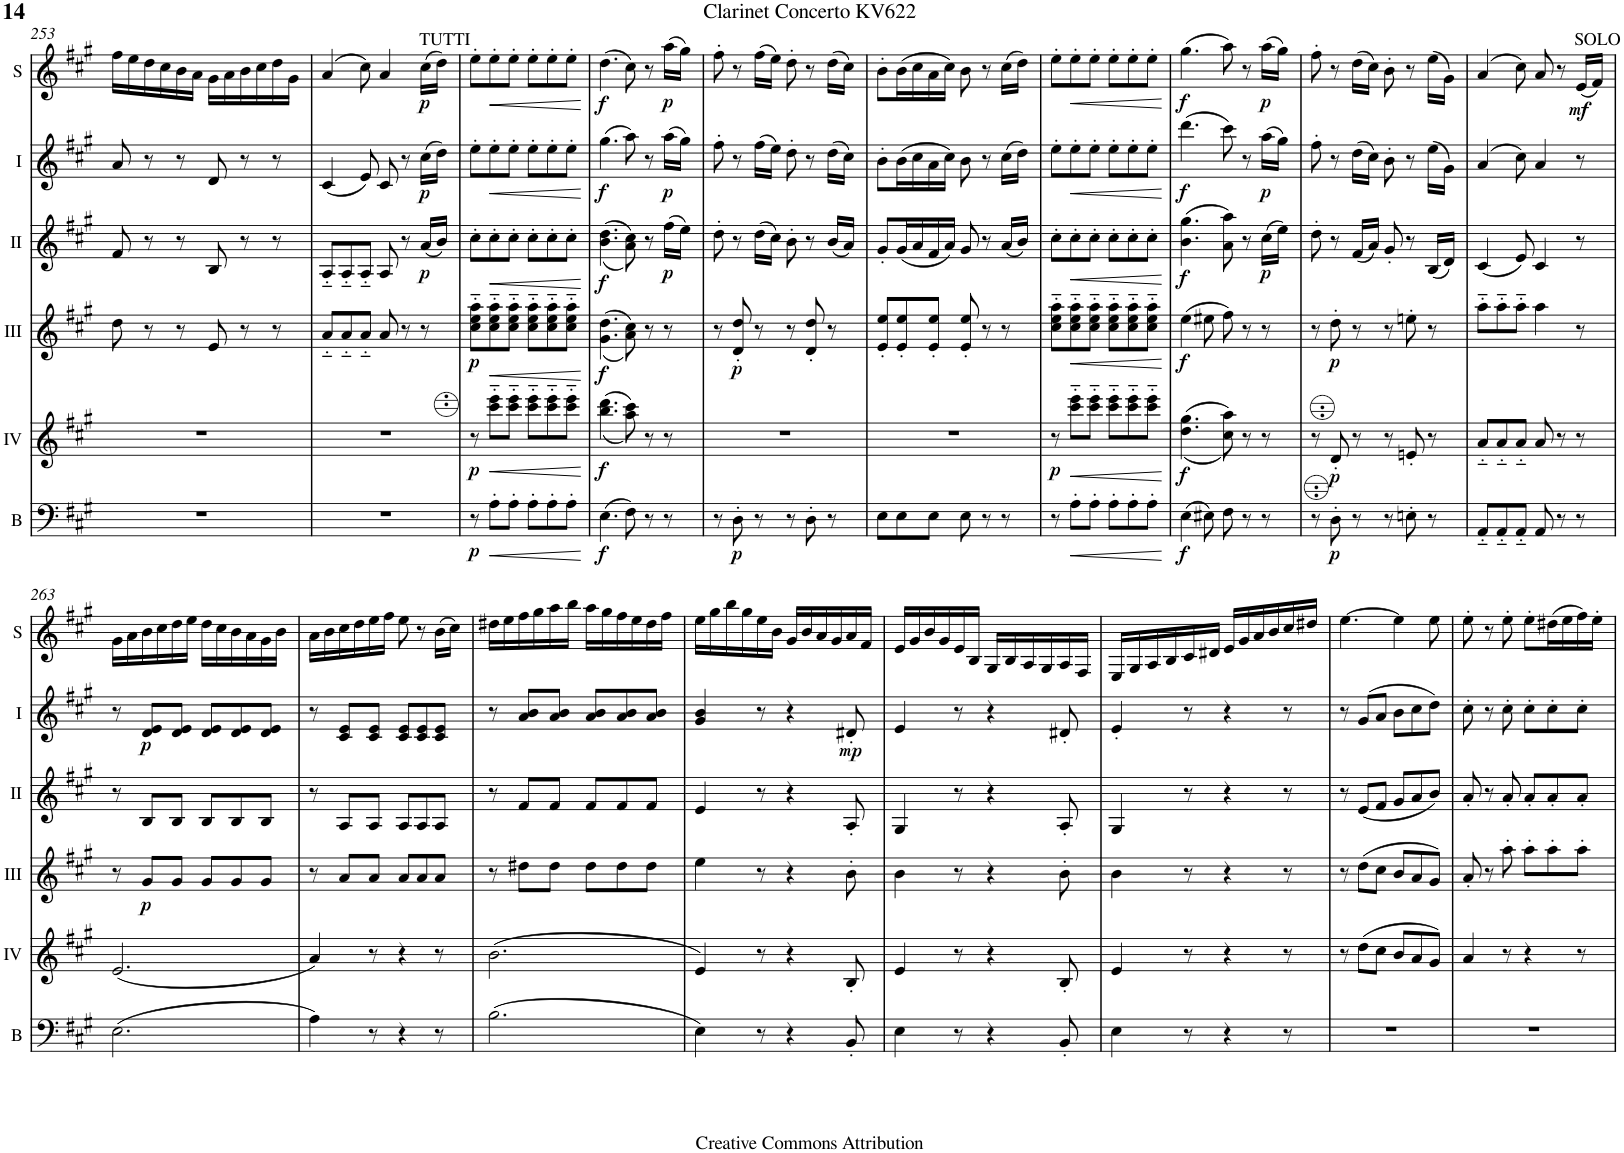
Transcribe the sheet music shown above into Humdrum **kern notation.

**kern	**dynam	**kern	**dynam	**kern	**dynam	**kern	**dynam	**kern	**dynam	**kern	**dynam
*part6	*part6	*part5	*part5	*part4	*part4	*part3	*part3	*part2	*part2	*part1	*part1
*staff6	*staff6	*staff5	*staff5	*staff4	*staff4	*staff3	*staff3	*staff2	*staff2	*staff1	*staff1
*I"Bass	*	*I"Acc. 4	*	*I"Acc. 3	*	*I"Acc. 2	*	*I"Acc. 1	*	*I"Solo bayan	*
*I'B	*	*	*	*	*	*	*	*	*	*I'S	*
!!LO:PB:g=z
*clefF4	*	*clefG2	*	*clefG2	*	*clefG2	*	*clefG2	*	*clefG2	*
*Trd7c12	*	*Trd7c12	*	*Trd7c12	*	*	*	*	*	*	*
*k[f#c#g#]	*	*k[f#c#g#]	*	*k[f#c#g#]	*	*k[f#c#g#]	*	*k[f#c#g#]	*	*k[f#c#g#]	*
*M6/8	*	*M6/8	*	*M6/8	*	*M6/8	*	*M6/8	*	*M6/8	*
=253	=253	=253	=253	=253	=253	=253	=253	=253	=253	=253	=253
2.r	.	2.r	.	8dd\	.	8f#/	.	8a/	.	16ff#\LL	.
.	.	.	.	.	.	.	.	.	.	16ee\	.
.	.	.	.	8r	.	8r	.	8r	.	16dd\	.
.	.	.	.	.	.	.	.	.	.	16cc#\	.
.	.	.	.	8r	.	8r	.	8r	.	16b\	.
.	.	.	.	.	.	.	.	.	.	16a\JJ	.
.	.	.	.	8e/	.	8B/	.	8d/	.	16g#\LL	.
.	.	.	.	.	.	.	.	.	.	16a\	.
.	.	.	.	8r	.	8r	.	8r	.	16b\	.
.	.	.	.	.	.	.	.	.	.	16cc#\	.
.	.	.	.	8r	.	8r	.	8r	.	16dd\	.
.	.	.	.	.	.	.	.	.	.	16g#\JJ	.
=254	=254	=254	=254	=254	=254	=254	=254	=254	=254	=254	=254
2.r	.	2.r	.	8a/L	.	8A/L	.	(4c#/	.	(4a/	.
.	.	.	.	8a/	.	8A/	.	.	.	.	.
.	.	.	.	8a/J	.	8A/J	.	8e/)	.	8cc#\)	.
.	.	.	.	8a/	.	8A/	.	8c#/	.	4a/	.
.	.	.	.	8r	.	8r	.	8r	.	.	.
!	!	!	!	!	!	!	!	!	!	!LO:TX:a:t=TUTTI	!
!	!	!	!	!	!	!	!LO:DY:b	!	!LO:DY:b	!	!LO:DY:b
.	.	.	.	8r	.	(16a/LL	p	(16cc#\LL	p	(16cc#\LL	p
.	.	.	.	.	.	16b/JJ)	.	16dd\JJ)	.	16dd\JJ)	.
=255	=255	=255	=255	=255	=255	=255	=255	=255	=255	=255	=255
!	!LO:DY:b	!	!LO:DY:b	!	!LO:DY:b	!	!	!	!	!	!
8r	p	8r	p	8cc#\ 8ee\ 8aa\L	p	8cc#'\L	.	8ee'\L	.	8ee'\L	.
!	!LO:HP:b	!	!LO:HP:b	!	!LO:HP:b	!	!LO:HP:b	!	!LO:HP:b	!	!LO:HP:b
8A'\L	<	8cccc#\ 8eeee\L	<	8cc#\ 8ee\ 8aa\	<	8cc#'\	<	8ee'\	<	8ee'\	<
8A'\J	.	8cccc#\ 8eeee\J	.	8cc#\ 8ee\ 8aa\J	.	8cc#'\J	.	8ee'\J	.	8ee'\J	.
8A'\L	.	8cccc#\ 8eeee\L	.	8cc#\ 8ee\ 8aa\L	.	8cc#'\L	.	8ee'\L	.	8ee'\L	.
8A'\	.	8cccc#\ 8eeee\	.	8cc#\ 8ee\ 8aa\	.	8cc#'\	.	8ee'\	.	8ee'\	.
8A'\J	.	8cccc#\ 8eeee\J	.	8cc#\ 8ee\ 8aa\J	.	8cc#'\J	.	8ee'\J	.	8ee'\J	.
.	[	.	[	.	[	.	[	.	[	.	[
=256	=256	=256	=256	=256	=256	=256	=256	=256	=256	=256	=256
!	!LO:DY:b	!	!LO:DY:b	!	!LO:DY:b	!	!LO:DY:b	!	!LO:DY:b	!	!LO:DY:b
(4.E\	f	(<(4.bbb\ 4.dddd\	f	(<(4.g#\ 4.dd\	f	((<4.b\ 4.dd\	f	(4.gg#\	f	(4.dd\	f
8F#\)	.	8aaa\ 8cccc#\))	.	8a\ 8cc#\))	.	8a\ 8cc#\))	.	8aa\)	.	8cc#\)	.
8r	.	8r	.	8r	.	8r	.	8r	.	8r	.
!	!	!	!	!	!	!	!LO:DY:b	!	!LO:DY:b	!	!LO:DY:b
8r	.	8r	.	8r	.	(16ff#\LL	p	(16aa\LL	p	(16aa\LL	p
.	.	.	.	.	.	16ee\JJ)	.	16gg#\JJ)	.	16gg#\JJ)	.
=257	=257	=257	=257	=257	=257	=257	=257	=257	=257	=257	=257
8r	.	2.r	.	8r	.	8dd'\	.	8ff#'\	.	8ff#'\	.
!	!LO:DY:b	!	!	!	!LO:DY:b	!	!	!	!	!	!
8D'\	p	.	.	8d/' 8dd/'	p	8r	.	8r	.	8r	.
8r	.	.	.	8r	.	(16dd\LL	.	(16ff#\LL	.	(16ff#\LL	.
.	.	.	.	.	.	16cc#\JJ)	.	16ee\JJ)	.	16ee\JJ)	.
8r	.	.	.	8r	.	8b'\	.	8dd'\	.	8dd'\	.
8D'\	.	.	.	8d/' 8dd/'	.	8r	.	8r	.	8r	.
8r	.	.	.	8r	.	(16b/LL	.	(16dd\LL	.	(16dd\LL	.
.	.	.	.	.	.	16a/JJ)	.	16cc#\JJ)	.	16cc#\JJ)	.
=258	=258	=258	=258	=258	=258	=258	=258	=258	=258	=258	=258
8E\L	.	2.r	.	8e/' 8ee/'L	.	8g#'/L	.	8b'\L	.	8b'\L	.
8E\	.	.	.	8e/' 8ee/'	.	(16g#/L	.	(16b\L	.	(16b\L	.
.	.	.	.	.	.	16a/	.	16cc#\	.	16cc#\	.
8E\J	.	.	.	8e/' 8ee/'J	.	16f#/	.	16a\	.	16a\	.
.	.	.	.	.	.	16a/JJ)	.	16cc#\JJ)	.	16cc#\JJ)	.
8E\	.	.	.	8e/' 8ee/'	.	8g#/	.	8b\	.	8b\	.
8r	.	.	.	8r	.	8r	.	8r	.	8r	.
8r	.	.	.	8r	.	(16a/LL	.	(16cc#\LL	.	(16cc#\LL	.
.	.	.	.	.	.	16b/JJ)	.	16dd\JJ)	.	16dd\JJ)	.
=259	=259	=259	=259	=259	=259	=259	=259	=259	=259	=259	=259
!	!	!	!LO:DY:b	!	!	!	!	!	!	!	!
8r	.	8r	p	8cc#\ 8ee\ 8aa\L	.	8cc#'\L	.	8ee'\L	.	8ee'\L	.
!	!LO:HP:b	!	!LO:HP:b	!	!LO:HP:b	!	!LO:HP:b	!	!LO:HP:b	!	!LO:HP:b
8A'\L	<	8cccc#\ 8eeee\L	<	8cc#\ 8ee\ 8aa\	<	8cc#'\	<	8ee'\	<	8ee'\	<
8A'\J	.	8cccc#\ 8eeee\J	.	8cc#\ 8ee\ 8aa\J	.	8cc#'\J	.	8ee'\J	.	8ee'\J	.
8A'\L	.	8cccc#\ 8eeee\L	.	8cc#\ 8ee\ 8aa\L	.	8cc#'\L	.	8ee'\L	.	8ee'\L	.
8A'\	.	8cccc#\ 8eeee\	.	8cc#\ 8ee\ 8aa\	.	8cc#'\	.	8ee'\	.	8ee'\	.
8A'\J	.	8cccc#\ 8eeee\J	.	8cc#\ 8ee\ 8aa\J	.	8cc#'\J	.	8ee'\J	.	8ee'\J	.
.	[	.	[	.	[	.	[	.	[	.	[
=260	=260	=260	=260	=260	=260	=260	=260	=260	=260	=260	=260
!	!LO:DY:b	!	!LO:DY:b	!	!LO:DY:b	!	!LO:DY:b	!	!LO:DY:b	!	!LO:DY:b
(4E\	f	(<(4.ddd\ 4.ggg#\	f	(4ee\	f	(4.b\ 4.gg#\	f	(4.ddd\	f	(4.gg#\	f
8E#X\)	.	.	.	8ee#X\	.	.	.	.	.	.	.
8F#\	.	8ccc#\ 8aaa\))	.	8ff#\)	.	8a\ 8aa\)	.	8ccc#\)	.	8aa\)	.
8r	.	8r	.	8r	.	8r	.	8r	.	8r	.
!	!	!	!	!	!	!	!LO:DY:b	!	!LO:DY:b	!	!LO:DY:b
8r	.	8r	.	8r	.	(16cc#\LL	p	(16aa\LL	p	(16aa\LL	p
.	.	.	.	.	.	16ee\JJ)	.	16gg#\JJ)	.	16gg#\JJ)	.
=261	=261	=261	=261	=261	=261	=261	=261	=261	=261	=261	=261
8r	.	8r	.	8r	.	8dd'\	.	8ff#'\	.	8ff#'\	.
!	!LO:DY:b	!	!LO:DY:b	!	!LO:DY:b	!	!	!	!	!	!
8D'\	p	8d'/	p	8dd'\	p	8r	.	8r	.	8r	.
8r	.	8r	.	8r	.	(16f#/LL	.	(16dd\LL	.	(16dd\LL	.
.	.	.	.	.	.	16a/JJ)	.	16cc#\JJ)	.	16cc#\JJ)	.
8r	.	8r	.	8r	.	8g#'/	.	8b'\	.	8b'\	.
8En'\	.	8en'/	.	8een'\	.	8r	.	8r	.	8r	.
8r	.	8r	.	8r	.	(16B/LL	.	(16ee\LL	.	(16ee\LL	.
.	.	.	.	.	.	16d/JJ)	.	16g#\JJ)	.	16g#\JJ)	.
=262	=262	=262	=262	=262	=262	=262	=262	=262	=262	=262	=262
8AA/L	.	8a/L	.	8aa\L	.	(4c#/	.	(4a/	.	(4a/	.
8AA/	.	8a/	.	8aa\	.	.	.	.	.	.	.
8AA/J	.	8a/J	.	8aa\J	.	8e/)	.	8cc#\)	.	8cc#\)	.
8AA/	.	8a/	.	4aa\	.	4c#/	.	4a/	.	8a/	.
8r	.	8r	.	.	.	.	.	.	.	8r	.
!	!	!	!	!	!	!	!	!	!	!LO:TX:a:t=SOLO	!
!	!	!	!	!	!	!	!	!	!	!	!LO:DY:b
8r	.	8r	.	8r	.	8r	.	8r	.	(16e/LL	mf
.	.	.	.	.	.	.	.	.	.	16f#/JJ)	.
!!LO:LB:g=z
=263	=263	=263	=263	=263	=263	=263	=263	=263	=263	=263	=263
(2.E\	.	(2.e/	.	8r	.	8r	.	8r	.	16g#\LL	.
.	.	.	.	.	.	.	.	.	.	16a\	.
!	!	!	!	!	!LO:DY:b	!	!	!	!LO:DY:b	!	!
.	.	.	.	8g#/L	p	8B/L	.	8d/ 8e/L	p	16b\	.
.	.	.	.	.	.	.	.	.	.	16cc#\	.
.	.	.	.	8g#/J	.	8B/J	.	8d/ 8e/J	.	16dd\	.
.	.	.	.	.	.	.	.	.	.	16ee\JJ	.
.	.	.	.	8g#/L	.	8B/L	.	8d/ 8e/L	.	16dd\LL	.
.	.	.	.	.	.	.	.	.	.	16cc#\	.
.	.	.	.	8g#/	.	8B/	.	8d/ 8e/	.	16b\	.
.	.	.	.	.	.	.	.	.	.	16a\	.
.	.	.	.	8g#/J	.	8B/J	.	8d/ 8e/J	.	16g#\	.
.	.	.	.	.	.	.	.	.	.	16b\JJ	.
=264	=264	=264	=264	=264	=264	=264	=264	=264	=264	=264	=264
4A\)	.	4a/)	.	8r	.	8r	.	8r	.	16a\LL	.
.	.	.	.	.	.	.	.	.	.	16b\	.
.	.	.	.	8a/L	.	8A/L	.	8c#/ 8e/L	.	16cc#\	.
.	.	.	.	.	.	.	.	.	.	16dd\	.
8r	.	8r	.	8a/J	.	8A/J	.	8c#/ 8e/J	.	16ee\	.
.	.	.	.	.	.	.	.	.	.	16ff#\JJ	.
4r	.	4r	.	8a/L	.	8A/L	.	8c#/ 8e/L	.	8ee\	.
.	.	.	.	8a/	.	8A/	.	8c#/ 8e/	.	8r	.
8r	.	8r	.	8a/J	.	8A/J	.	8c#/ 8e/J	.	(16b\LL	.
.	.	.	.	.	.	.	.	.	.	16cc#\JJ)	.
=265	=265	=265	=265	=265	=265	=265	=265	=265	=265	=265	=265
(2.B\	.	(2.b\	.	8r	.	8r	.	8r	.	16dd#X\LL	.
.	.	.	.	.	.	.	.	.	.	16ee\	.
.	.	.	.	8dd#X\L	.	8f#/L	.	8a/ 8b/L	.	16ff#\	.
.	.	.	.	.	.	.	.	.	.	16gg#\	.
.	.	.	.	8dd#\J	.	8f#/J	.	8a/ 8b/J	.	16aa\	.
.	.	.	.	.	.	.	.	.	.	16bb\JJ	.
.	.	.	.	8dd#\L	.	8f#/L	.	8a/ 8b/L	.	16aa\LL	.
.	.	.	.	.	.	.	.	.	.	16gg#\	.
.	.	.	.	8dd#\	.	8f#/	.	8a/ 8b/	.	16ff#\	.
.	.	.	.	.	.	.	.	.	.	16ee\	.
.	.	.	.	8dd#\J	.	8f#/J	.	8a/ 8b/J	.	16dd#\	.
.	.	.	.	.	.	.	.	.	.	16ff#\JJ	.
=266	=266	=266	=266	=266	=266	=266	=266	=266	=266	=266	=266
4E\)	.	4e/)	.	4ee\	.	4e/	.	4g#/ 4b/	.	16ee\LL	.
.	.	.	.	.	.	.	.	.	.	16gg#\	.
.	.	.	.	.	.	.	.	.	.	16bb\	.
.	.	.	.	.	.	.	.	.	.	16gg#\	.
8r	.	8r	.	8r	.	8r	.	8r	.	16ee\	.
.	.	.	.	.	.	.	.	.	.	16b\JJ	.
4r	.	4r	.	4r	.	4r	.	4r	.	16g#/LL	.
.	.	.	.	.	.	.	.	.	.	16b/	.
.	.	.	.	.	.	.	.	.	.	16a/	.
.	.	.	.	.	.	.	.	.	.	16g#/	.
!	!	!	!	!	!	!	!	!	!LO:DY:b	!	!
8BB'/	.	8B'/	.	8b'\	.	8A'/	.	8d#X'/	mp	16a/	.
.	.	.	.	.	.	.	.	.	.	16f#/JJ	.
=267	=267	=267	=267	=267	=267	=267	=267	=267	=267	=267	=267
4E\	.	4e/	.	4b\	.	4G#/	.	4e/	.	16e/LL	.
.	.	.	.	.	.	.	.	.	.	16g#/	.
.	.	.	.	.	.	.	.	.	.	16b/	.
.	.	.	.	.	.	.	.	.	.	16g#/	.
8r	.	8r	.	8r	.	8r	.	8r	.	16e/	.
.	.	.	.	.	.	.	.	.	.	16B/JJ	.
4r	.	4r	.	4r	.	4r	.	4r	.	16G#/LL	.
.	.	.	.	.	.	.	.	.	.	16B/	.
.	.	.	.	.	.	.	.	.	.	16A/	.
.	.	.	.	.	.	.	.	.	.	16G#/	.
8BB'/	.	8B'/	.	8b'\	.	8A'/	.	8d#X'/	.	16A/	.
.	.	.	.	.	.	.	.	.	.	16F#/JJ	.
=268	=268	=268	=268	=268	=268	=268	=268	=268	=268	=268	=268
4E\	.	4e/	.	4b\	.	4G#/	.	4e'/	.	16E/LL	.
.	.	.	.	.	.	.	.	.	.	16G#/	.
.	.	.	.	.	.	.	.	.	.	16A/	.
.	.	.	.	.	.	.	.	.	.	16B/	.
8r	.	8r	.	8r	.	8r	.	8r	.	16c#/	.
.	.	.	.	.	.	.	.	.	.	16d#X/JJ	.
4r	.	4r	.	4r	.	4r	.	4r	.	16e/LL	.
.	.	.	.	.	.	.	.	.	.	16g#/	.
.	.	.	.	.	.	.	.	.	.	16a/	.
.	.	.	.	.	.	.	.	.	.	16b/	.
8r	.	8r	.	8r	.	8r	.	8r	.	16cc#/	.
.	.	.	.	.	.	.	.	.	.	16dd#X/JJ	.
=269	=269	=269	=269	=269	=269	=269	=269	=269	=269	=269	=269
2.r	.	8r	.	8r	.	8r	.	8r	.	[4.ee\	.
.	.	(8dd\L	.	(8dd\L	.	(8e/L	.	(8g#/L	.	.	.
.	.	8cc#\J	.	8cc#\J	.	8f#/J	.	8a/J	.	.	.
.	.	8b/L	.	8b/L	.	8g#/L	.	8b\L	.	4ee\]	.
.	.	8a/	.	8a/	.	8a/	.	8cc#\	.	.	.
.	.	8g#/J)	.	8g#/J)	.	8b/J)	.	8dd\J)	.	8ee\	.
=270	=270	=270	=270	=270	=270	=270	=270	=270	=270	=270	=270
2.r	.	4a/	.	8a'/	.	8a'/	.	8cc#'\	.	8ee'\	.
.	.	.	.	8r	.	8r	.	8r	.	8r	.
.	.	8r	.	8aa'\	.	8a'/	.	8cc#'\	.	8ee'\	.
.	.	4r	.	8aa'\L	.	8a'/L	.	8cc#'\L	.	8ee'\L	.
.	.	.	.	8aa'\	.	8a'/	.	8cc#'\	.	(16dd#X\L	.
.	.	.	.	.	.	.	.	.	.	16ee\	.
.	.	8r	.	8aa'\J	.	8a'/J	.	8cc#'\J	.	16ff#\)	.
.	.	.	.	.	.	.	.	.	.	16ee'\JJ	.
=	=	=	=	=	=	=	=	=	=	=	=
*-	*-	*-	*-	*-	*-	*-	*-	*-	*-	*-	*-
